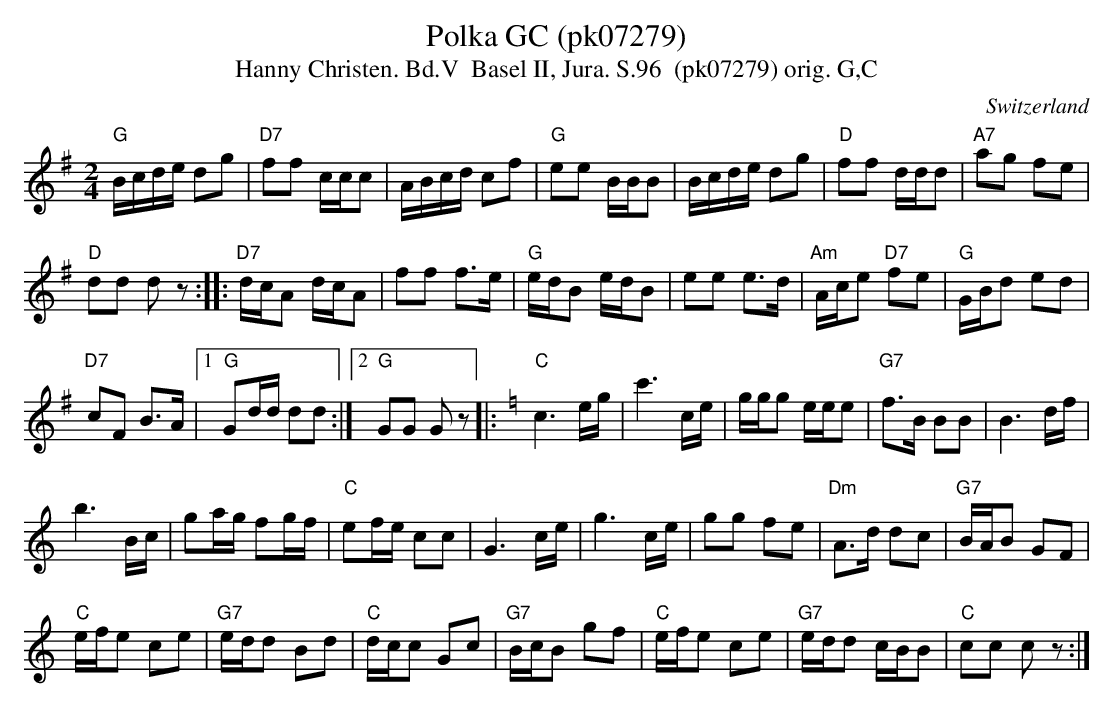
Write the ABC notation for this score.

X:1
T: Polka GC (pk07279)
T:Hanny Christen. Bd.V  Basel II, Jura. S.96  (pk07279) orig. G,C
M:2/4
L:1/16
O:Switzerland
K:G major
"G"Bcde d2g2 | "D7"f2f2 ccc2 | ABcd c2f2 | "G"e2e2 BBB2 | Bcde d2g2 | "D"f2f2 ddd2 | "A7"a2g2 f2e2 |
"D"d2d2 d2z2 :: "D7"dcA2 dcA2 | f2f2 f3e | "G"edB2 edB2 | e2e2 e3d | "Am"Ace2 "D7"f2e2 | "G"GBd2 e2d2 |
"D7"c2F2 B3A |1 "G"G2dd d2d2 :|2 "G"G2G2 G2z2 |: [K:C] "C"c6eg  | c'6ce | ggg2 eee2 | "G7"f3B B2B2 | B6df |
b6Bc |  g2ag f2gf | "C"e2fe c2c2 | G6ce | g6ce | g2g2 f2e2 | "Dm"A3d d2c2 | "G7"BAB2 G2F2 |
"C"efe2 c2e2 | "G7"edd2 B2d2 | "C"dcc2 G2c2 | "G7"BcB2 g2f2 | "C"efe2 c2e2 | "G7"edd2 cBB2 | "C"c2c2 c2z2 :|
